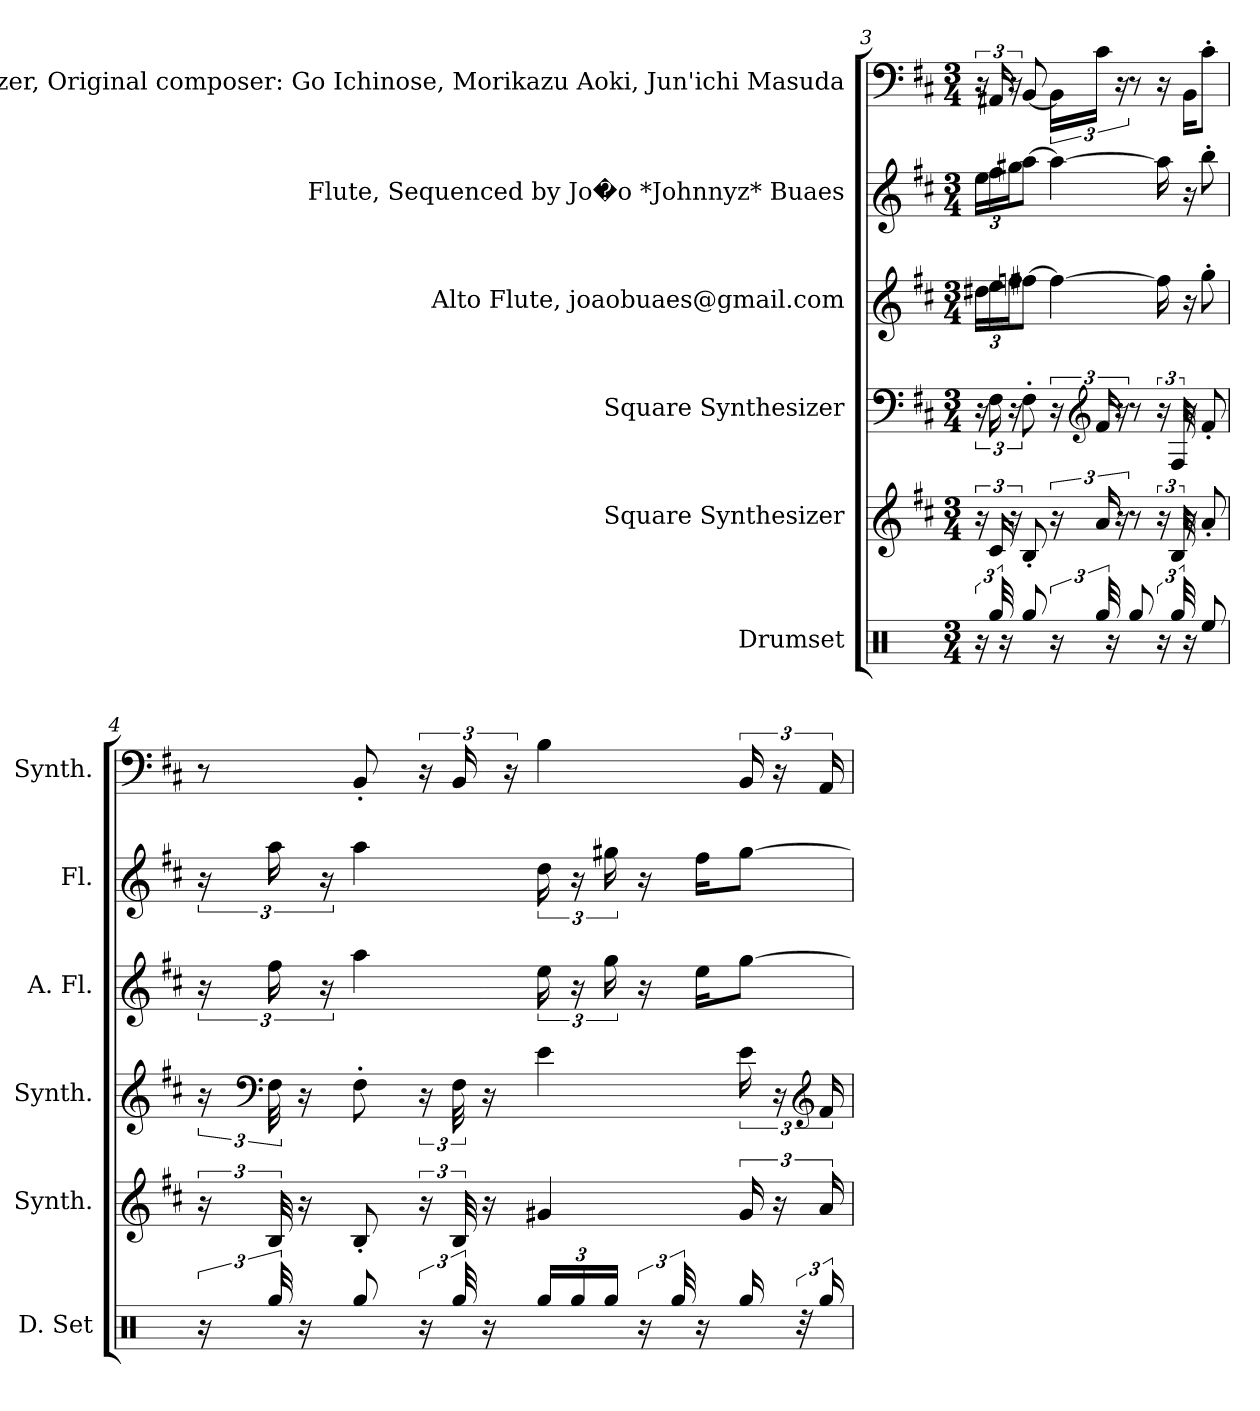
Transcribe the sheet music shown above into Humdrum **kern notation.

**kern	**kern	**kern	**kern	**kern	**kern
*part6	*part5	*part4	*part3	*part2	*part1
*staff6	*staff5	*staff4	*staff3	*staff2	*staff1
*I"Drumset	*I"Square Synthesizer	*I"Square Synthesizer	*I"Alto Flute, joaobuaes@gmail.com	*I"Flute, Sequenced by Jo�o *Johnnyz* Buaes	*I"Saw Synthesizer, Original composer: Go Ichinose, Morikazu Aoki, Jun'ichi Masuda
*I'D. Set	*I'Synth.	*I'Synth.	*I'A. Fl.	*I'Fl.	*I'Synth.
*clefX	*clefG2	*clefF4	*clefG2	*clefG2	*clefF4
*	*	*	*ITrd3c5	*	*
*k[]	*k[f#c#]	*k[f#c#]	*k[f#c#g#]	*k[f#c#]	*k[f#c#]
*M3/4	*M3/4	*M3/4	*M3/4	*M3/4	*M3/4
*	*	*	*Xbrackettup	*Xbrackettup	*
=3	=3	=3	=3	=3	=3
24r	24r	24r	24a#X\LL	24ee\LL	24r
48Rgg/	24c#/	24F#\	24b\	24ff#\	24AA#X/
16r	.	.	.	.	.
.	24r	24r	24ccn\J	24gg#X\J	24r
8Rgg/	8B'/	8F#'\	[8cc#X\J	[8aa\J	[8BB/
24r	24r	24r	4cc#\_	4aa\_	24BB\LL]
*	*	*clefG2	*	*	*
48Rgg/	24a/	24f#/	.	.	24c#\JJ
16r	.	.	.	.	.
.	24r	24r	.	.	24r
8Rgg/	8r	8r	.	.	8r
24r	24r	24r	16cc#\]	16aa\]	16r
48Rgg/	48B/	48F#/	.	.	.
16r	16r	16r	16r	16r	16BB\KL
8Ree/	8a'/	8f#'/	8dd'\	8bb'\	8c#'\J
!!LO:PB:g=z
=4	=4	=4	=4	=4	=4
*	*	*	*brackettup	*brackettup	*
24r	24r	24r	24r	24r	8r
*	*	*clefF4	*	*	*
48Rgg/	48B/	48F#\	24cc#\	24aa\	.
16r	16r	16r	.	.	.
.	.	.	24r	24r	.
8Rgg/	8B'/	8F#'\	4ee\	4aa\	8BB'/
24r	24r	24r	.	.	24r
48Rgg/	48B/	48F#\	.	.	24BB/
16r	16r	16r	.	.	.
.	.	.	.	.	24r
*Xbrackettup	*	*	*	*	*
24Rgg/LL	4g#X/	4e\	24b\	24dd\	4B\
24Rgg/	.	.	24r	24r	.
24Rgg/JJ	.	.	24dd\	24gg#X\	.
*brackettup	*	*	*	*	*
24r	.	.	16r	16r	.
48Rgg/	.	.	.	.	.
16r	.	.	16b\KL	16ff#\KL	.
16Rgg/	24g#/	24e\	[8dd\J	[8gg#\J	24BB/
.	24r	24r	.	.	24r
48r	.	.	.	.	.
*	*	*clefG2	*	*	*
24Rgg/	24a/	24f#/	.	.	24AA/
=	=	=	=	=	=
*-	*-	*-	*-	*-	*-
